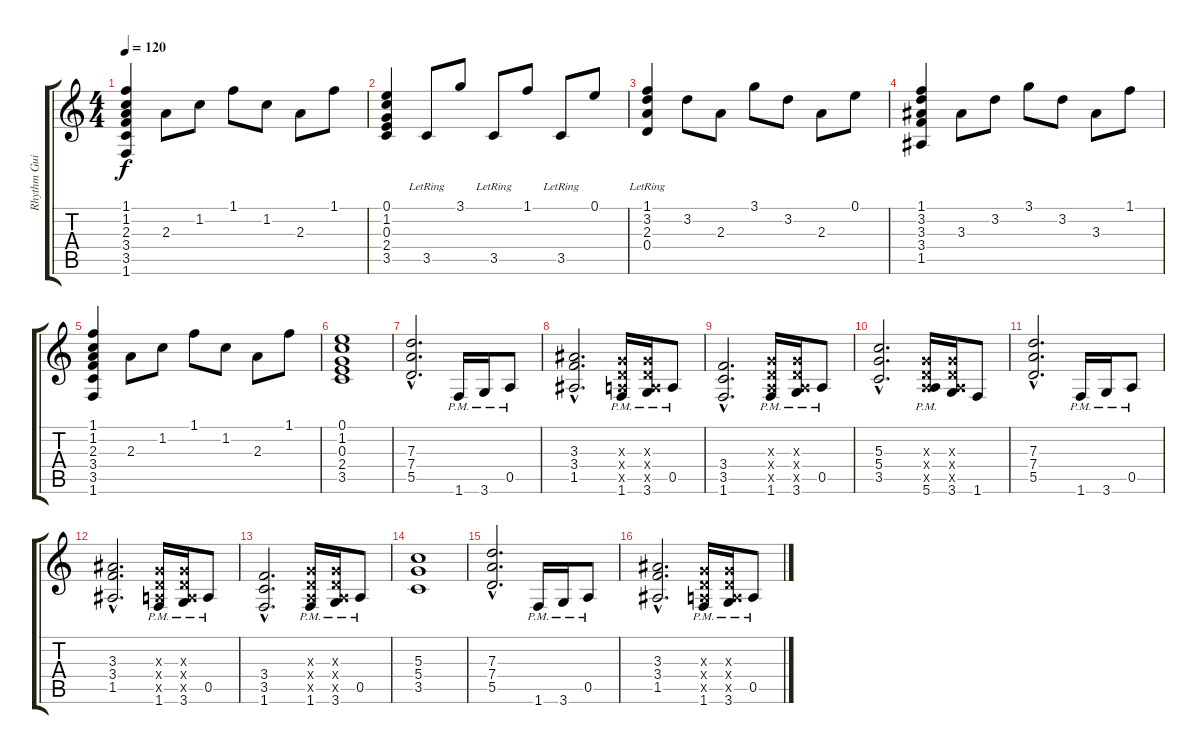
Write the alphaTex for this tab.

\track ("Rhythm Guitar" "Rhythm Gui") {instrument electricguitarclean}
\staff {score tabs}
\tuning (E4 B3 G3 D3 A2 E2) {hide}
\ts (4 4)
\tempo 120
\clef g2
\ks c
(1.1 1.2 2.3 3.4 3.5 1.6).4{dy f} 2.3.8 1.2.8 1.1.8 1.2.8 2.3.8 1.1.8 |
(0.1 1.2 0.3 2.4 3.5).4 3.5{lr}.8 3.1.8 3.5{lr}.8 1.1.8 3.5{lr}.8 0.1.8 |
(1.1 3.2 2.3 0.4{lr}).4{instrument electricguitarclean} 3.2.8 2.3.8 3.1.8 3.2.8 2.3.8 0.1.8 |
(1.1 3.2 3.3 3.4 1.5).4 3.3.8 3.2.8 3.1.8 3.2.8 3.3.8 1.1.8 |
(1.1 1.2 2.3 3.4 3.5 1.6).4 2.3.8 1.2.8 1.1.8 1.2.8 2.3.8 1.1.8 |
(0.1 1.2 0.3 2.4 3.5).1 |
(7.3{hac} 7.4{hac} 5.5{hac}).2{d instrument distortionguitar} 1.6{pm}.16 3.6{pm}.16 0.5{pm}.8 |
(3.3{hac} 3.4{hac} 1.5{hac}).2{d} (0.3{x} 0.4{x} 0.5{x} 1.6{pm}).16 (0.3{x} 0.4{x} 0.5{x} 3.6{pm}).16 0.5{pm}.8 |
(3.4{hac} 3.5{hac} 1.6{hac}).2{d} (0.3{x} 0.4{x} 0.5{x} 1.6{pm}).16 (0.3{x} 0.4{x} 0.5{x} 3.6{pm}).16 0.5{pm}.8 |
(5.3{hac} 5.4{hac} 3.5{hac}).2{d} (0.3{x} 0.4{x} 0.5{x} 5.6{pm}).16 (0.3{x} 0.4{x} 0.5{x} 3.6).16 1.6.8 |
(7.3{hac} 7.4{hac} 5.5{hac}).2{d instrument distortionguitar} 1.6{pm}.16 3.6{pm}.16 0.5{pm}.8 |
(3.3{hac} 3.4{hac} 1.5{hac}).2{d} (0.3{x} 0.4{x} 0.5{x} 1.6{pm}).16 (0.3{x} 0.4{x} 0.5{x} 3.6{pm}).16 0.5{pm}.8 |
(3.4{hac} 3.5{hac} 1.6{hac}).2{d} (0.3{x} 0.4{x} 0.5{x} 1.6{pm}).16 (0.3{x} 0.4{x} 0.5{x} 3.6{pm}).16 0.5{pm}.8 |
(5.3 5.4 3.5).1 |
(7.3{hac} 7.4{hac} 5.5{hac}).2{d instrument distortionguitar} 1.6{pm}.16 3.6{pm}.16 0.5{pm}.8 |
(3.3{hac} 3.4{hac} 1.5{hac}).2{d} (0.3{x} 0.4{x} 0.5{x} 1.6{pm}).16 (0.3{x} 0.4{x} 0.5{x} 3.6{pm}).16 0.5{pm}.8
